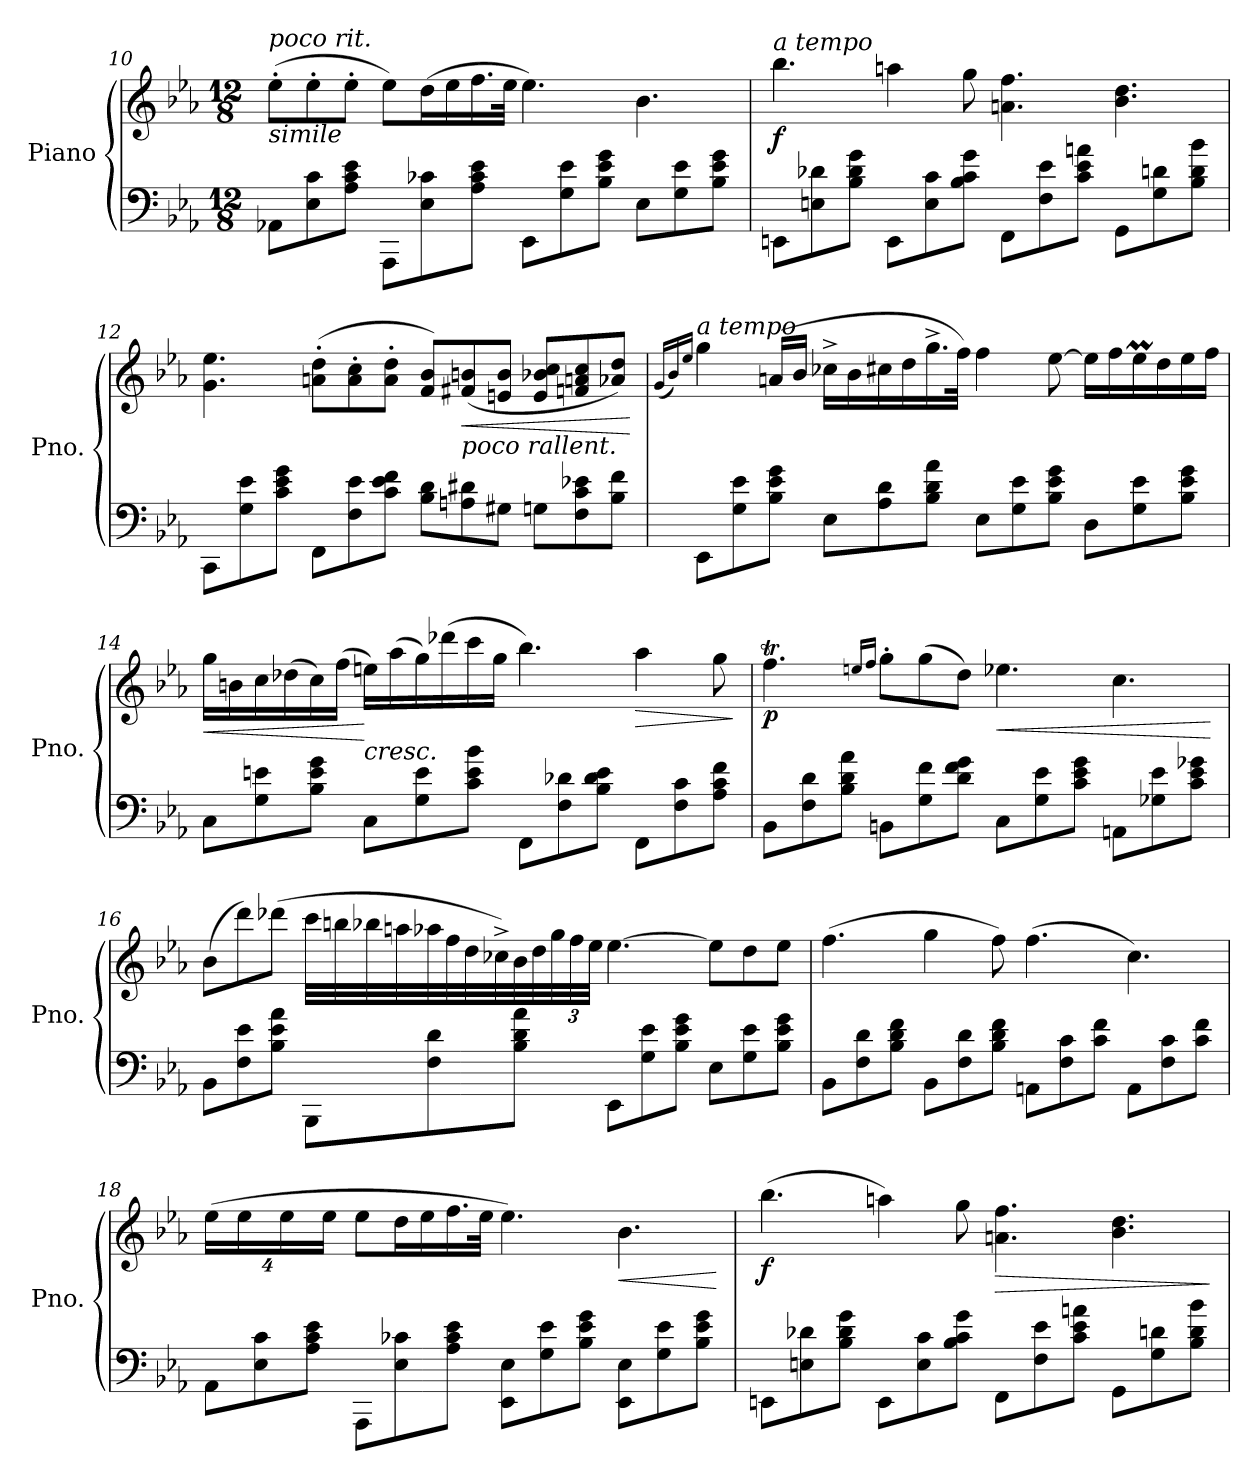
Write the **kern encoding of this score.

**kern	**kern	**dynam
*part1	*part1	*part1
*staff2	*staff1	*staff1/2
*I"Piano	*	*
*I'Pno.	*	*
*clefF4	*clefG2	*
*k[b-e-a-]	*k[b-e-a-]	*
*M12/8	*M12/8	*
=10	=10	=10
!	!LO:TX:b:i:t=simile	!
!	!LO:TX:a:i:t=poco rit.	!
8AA-X\L	(>8ee-'\L	.
8E-\ 8c\	8ee-'\	.
8A-\ 8c\ 8e-\J	8ee-'\J	.
8AAA-\L	8ee-\L)	.
8E-\ 8c-X\	(>16dd\L	.
.	16ee-\	.
8A-\ 8c-\ 8e-\J	16.ff\	.
.	32ee-\JJk	.
8EE-\L	4.ee-\)	.
8G\ 8e-\	.	.
8B-\ 8e-\ 8g\J	.	.
8E-\L	4.b-\	.
8G\ 8e-\	.	.
8B-\ 8e-\ 8g\J	.	.
=11	=11	=11
!	!LO:TX:a:i:t=a tempo	!
!	!	!LO:DY:b
8EEn\L	4.bb-\	f
8En\ 8d-X\	.	.
8B-\ 8d-\ 8g\J	.	.
8EE\L	4aan\	.
8E\ 8c\	.	.
8B-\ 8c\ 8g\J	8gg\	.
8FF\L	4.an\ 4.ff\	.
8F\ 8e-\	.	.
8c\ 8e-\ 8an\J	.	.
8GG\L	4.b-\ 4.dd\	.
8G\ 8dn\	.	.
8B-\ 8d\ 8b-\J	.	.
!!LO:LB:g=z
=12	=12	=12
8CC\L	4.g\ 4.ee-\	.
8G\ 8e-\	.	.
8c\ 8e-\ 8g\J	.	.
8FF\L	(>8an\' 8dd\'L	.
8F\ 8e-\	8a\' 8cc\'	.
8c\ 8e-\ 8f\J	8a\' 8dd\'J	.
8B-\ 8d\L	8f/ 8b-/L)	.
!	!LO:TX:b:i:t=poco rallent.	!
!	!	!LO:HP:b
8An\ 8d#X\	(<8f#X/ 8bn/	<
8G#X\J	8en/ 8b/J	.
8Gn\L	8e/ 8b-X/ 8cc/L	.
8F\ 8c\ 8e-X\	8fn/ 8an/ 8cc/	.
8B-\ 8f\J	8a-X/ 8dd/J)	.
.	.	[
=13	=13	=13
.	(<16qg/LL	.
.	16qb-/)	.
.	16qee-/JJ	.
!	!LO:TX:a:i:t=a tempo	!
!	!	!LO:DY:b
!	!	!LO:DY:n=1:b
8EE-\L	4gg\	fp other-dynamics
8G\ 8e-\	.	.
8B-\ 8e-\ 8g\J	(>16an/LL	.
.	16b-/JJ	.
8E-\L	16cc-X^\LL	.
.	16b-\	.
8A-\ 8d\	16cc#X\	.
.	16dd\	.
8B-\ 8d\ 8a-\J	16.gg^\	.
.	32ff\JJk)	.
8E-\L	4ff\	.
8G\ 8e-\	.	.
8B-\ 8e-\ 8g\J	[8ee-\	.
8D\L	16ee-\LL]	.
.	16ff\	.
8G\ 8e-\	16ee-M\	.
.	16dd\	.
8B-\ 8e-\ 8g\J	16ee-\	.
.	16ff\JJ	.
!!LO:PB:g=z
=14	=14	=14
!	!	!LO:HP:b
8C\L	16gg\LL	<
.	16bn\	.
8G\ 8en\	16cc\	.
.	(>16dd-X\	.
8B-\ 8e\ 8g\J	16cc\)	.
.	(>16ff\JJ	.
!	!LO:TX:b:i:t=cresc.	!
8C\L	16een\LL)	[
.	(>16aa-\	.
8G\ 8e\	16gg\)	.
.	(>16ddd-X\	.
8c\ 8e\ 8b-\J	16ccc\	.
.	16gg\JJ	.
8FF\L	4.bb-\)	.
8F\ 8d-X\	.	.
8B-\ 8d-\ 8e\J	.	.
!	!	!LO:HP:b
8FF\L	4aa-\	>
8F\ 8c\	.	.
8A-\ 8c\ 8f\J	8gg\	.
.	.	]
=15	=15	=15
!	!	!LO:DY:b
8BB-\L	4.ffT\	p
8F\ 8d\	.	.
8B-\ 8d\ 8a-\J	.	.
.	16qeen/LL	.
.	16qff/JJ	.
8BBn\L	8gg'\L	.
8G\ 8f\	(>8gg\	.
8d\ 8f\ 8g\J	8dd\J)	.
!	!	!LO:HP:b
8C\L	4.ee-X\	<
8G\ 8e-\	.	.
8c\ 8e-\ 8g\J	.	.
8AAn\L	4.cc\	.
8G-X\ 8e-\	.	.
8c\ 8e-\ 8g-X\J	.	.
.	.	[
!!LO:LB:g=z
=16	=16	=16
8BB-\L	(>8b-\L	.
8F\ 8e-\	8ddd\)	.
8B-\ 8e-\ 8a-\J	(>8ddd-X\J	.
8BBB-\L	32ccc\LLL	.
.	32bbn\	.
.	32bb-X\	.
.	32aan\	.
8F\ 8d\	32aa-X\	.
.	32ff\	.
.	32dd\	.
.	32cc-X^\)	.
8B-\ 8d\ 8a-\J	32b-\	.
.	32dd\	.
*	*Xbrackettup	*
.	48gg\	.
.	48ff\	.
.	48ee-\JJJ	.
8EE-\L	[4.ee-\	.
8G\ 8e-\	.	.
8B-\ 8e-\ 8g\J	.	.
8E-\L	8ee-\L]	.
8G\ 8e-\	8dd\	.
8B-\ 8e-\ 8g\J	8ee-\J	.
!!LO:LB:g=z
=17	=17	=17
8BB-\L	(>4.ff\	.
8F\ 8d\	.	.
8B-\ 8d\ 8f\J	.	.
8BB-\L	4gg\	.
8F\ 8d\	.	.
8B-\ 8d\ 8f\J	8ff\)	.
8AAn\L	(>4.ff\	.
8F\ 8c\	.	.
8c\ 8f\J	.	.
8AA\L	4.cc\)	.
8F\ 8c\	.	.
8c\ 8f\J	.	.
!!LO:LB:g=z
=18	=18	=18
8AA-\L	(>32%3ee-\L	.
.	32%3ee-\	.
8E-\ 8c\	.	.
.	32%3ee-\	.
8A-\ 8c\ 8e-\J	.	.
.	32%3ee-\J	.
8AAA-\L	8ee-\L	.
8E-\ 8c-X\	16dd\L	.
.	16ee-\	.
8A-\ 8c-\ 8e-\J	16.ff\	.
.	32ee-\JJk	.
8EE-\ 8E-\L	4.ee-\)	.
8G\ 8e-\	.	.
8B-\ 8e-\ 8g\J	.	.
!	!	!LO:HP:b
8EE-\ 8E-\L	4.b-\	<
8G\ 8e-\	.	.
8B-\ 8e-\ 8g\J	.	.
.	.	[
!!LO:LB:g=z
=19	=19	=19
!	!	!LO:DY:b
8EEn\L	(>4.bb-\	f
8En\ 8d-X\	.	.
8B-\ 8d-\ 8g\J	.	.
8EE\L	4aan\)	.
8E\ 8c\	.	.
8B-\ 8c\ 8g\J	8gg\	.
!	!	!LO:HP:b
8FF\L	4.an\ 4.ff\	>
8F\ 8e-\	.	.
8c\ 8e-\ 8an\J	.	.
8GG\L	4.b-\ 4.dd\	.
8G\ 8dn\	.	.
8B-\ 8d\ 8b-\J	.	.
.	.	]
=	=	=
*-	*-	*-
